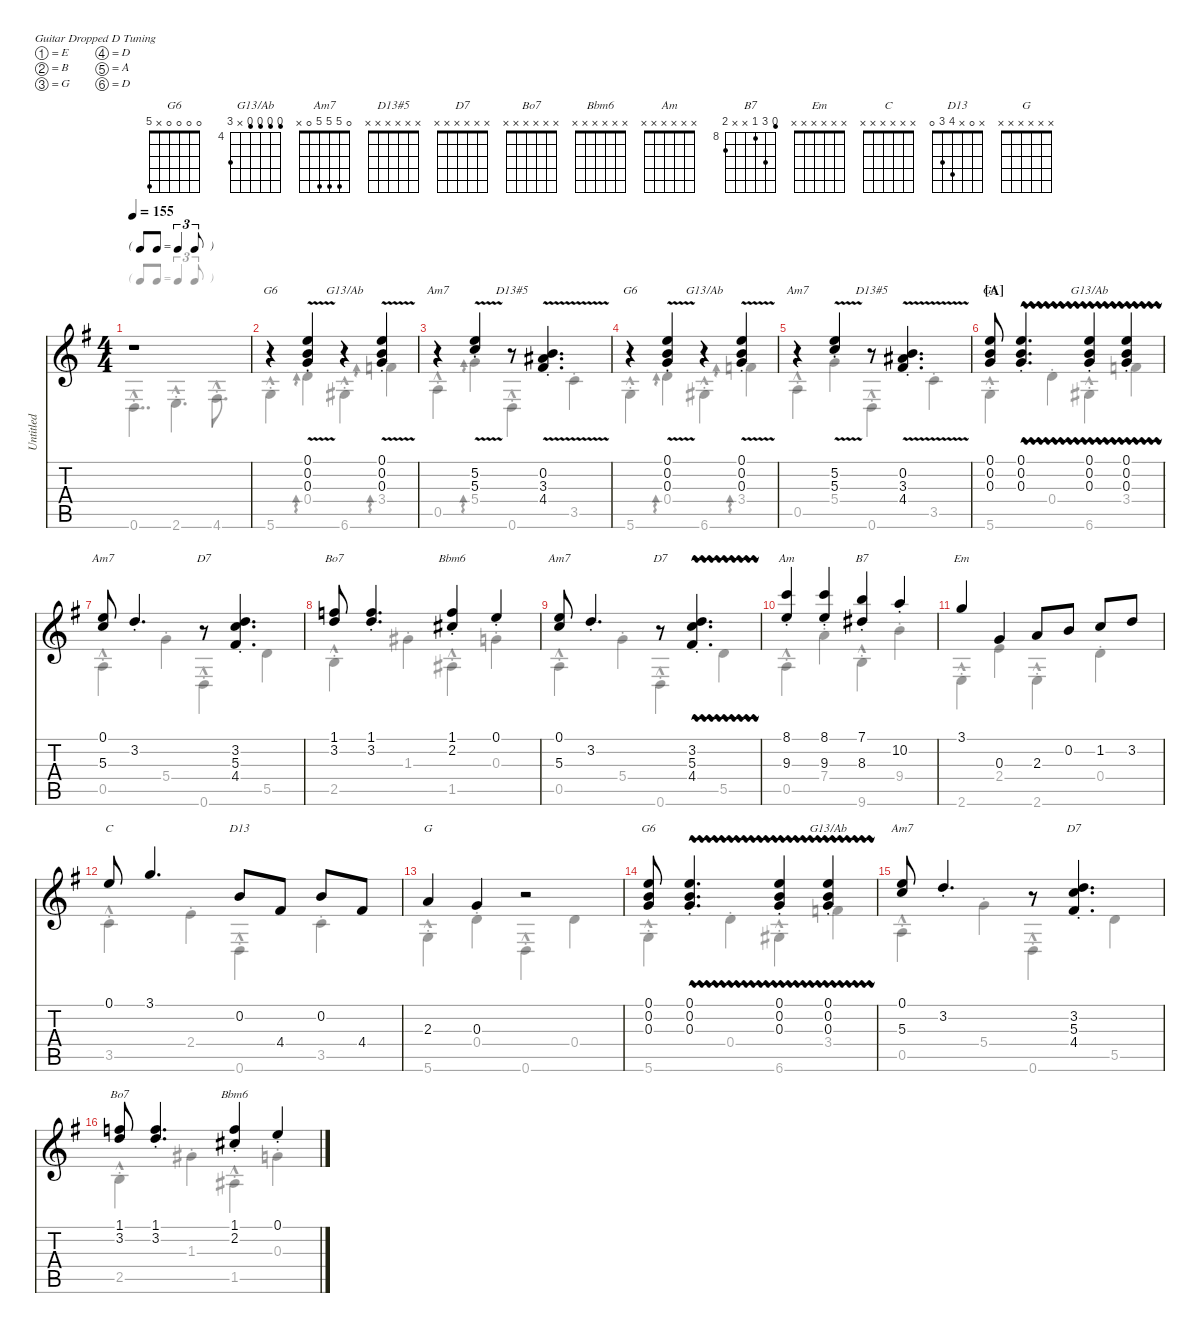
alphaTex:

\defaultSystemsLayout 4
\hideDynamics
\bracketExtendMode nobrackets
\otherSystemsTrackNameOrientation horizontal
\track ("Untitled" "Untitled") {instrument acousticguitarsteel}
\staff {score tabs}
\tuning (E4 B3 G3 D3 A2 D2)
\chord ("G6" 0 0 0 0 x 5)
\chord ("G13/Ab" 3 3 3 3 x 6) {firstfret 4}
\chord ("Am7" 0 5 5 5 0 x)
\chord ("D13#5" x x x x x x)
\chord ("D7" x x x x x x)
\chord ("Bo7" x x x x x x)
\chord ("Bbm6" x x x x x x)
\chord ("Am" x x x x x x)
\chord ("B7" 7 10 8 x x 9) {firstfret 8}
\chord ("Em" x x x x x x)
\chord ("C" x x x x x x)
\chord ("D13" x 0 x 4 3 0)
\chord ("G" x x x x x x)
\voice
\ts (4 4)
\tf triplet8th
\tempo 155
\clef g2
\ks g
r.1{dy mf instrument acousticguitarsteel beam Up} |
r.4{ch "G6" beam Up} (0.1{v st acc forcenatural} 0.2{v st acc forcenatural} 0.3{v st acc forcenatural}).4{beam Up} r.4{ch "G13/Ab" beam Up} (0.1{v st acc forcenatural} 0.2{v st acc forcenatural} 0.3{v st acc forcenatural}).4{beam Up} |
r.4{ch "Am7" beam Up} (5.2{v st acc forcenatural} 5.3{v st acc forcenatural}).4{beam Up} r.8{ch "D13#5" beam Up} (0.2{v st acc forcenatural} 3.3{v st acc #} 4.4{v st acc #}).4{d beam Up} |
r.4{ch "G6" beam Up} (0.1{v st acc forcenatural} 0.2{v st acc forcenatural} 0.3{v st acc forcenatural}).4{beam Up} r.4{ch "G13/Ab" beam Up} (0.1{v st acc forcenatural} 0.2{v st acc forcenatural} 0.3{v st acc forcenatural}).4{beam Up} |
r.4{ch "Am7" beam Up} (5.2{v st acc forcenatural} 5.3{v st acc forcenatural}).4{beam Up} r.8{ch "D13#5" beam Up} (0.2{v st acc forcenatural} 3.3{v st acc #} 4.4{v st acc #}).4{d beam Up} |
\section ("A" "   ")
(0.1{acc forcenatural} 0.2{acc forcenatural} 0.3{acc forcenatural}).8{ch "G6" beam Up} (0.1{vw st acc forcenatural} 0.2{vw st acc forcenatural} 0.3{vw st acc forcenatural}).4{d beam Up} (0.1{vw st acc forcenatural} 0.2{vw st acc forcenatural} 0.3{vw st acc forcenatural}).4{ch "G13/Ab" beam Up} (0.1{vw st acc forcenatural} 0.2{vw st acc forcenatural} 0.3{vw st acc forcenatural}).4{beam Up} |
(0.1{acc forcenatural} 5.3{acc forcenatural}).8{ch "Am7" beam Up} 3.2{st acc forcenatural}.4{d beam Up} r.8{ch "D7" beam Up} (3.2{st acc forcenatural} 5.3{st acc forcenatural} 4.4{st acc #}).4{d beam Up} |
(1.1{acc forcenatural} 3.2{acc forcenatural}).8{ch "Bo7" beam Up} (1.1{st acc forcenatural} 3.2{st acc forcenatural}).4{d beam Up} (1.1{st acc forcenatural} 2.2{st acc #}).4{ch "Bbm6" beam Up} 0.1{st acc forcenatural}.4{beam Up} |
(0.1{acc forcenatural} 5.3{acc forcenatural}).8{ch "Am7" beam Up} 3.2{st acc forcenatural}.4{d beam Up} r.8{ch "D7" beam Up} (3.2{vw st acc forcenatural} 5.3{vw st acc forcenatural} 4.4{vw st acc #}).4{d beam Up} |
(8.1{st acc forcenatural} 9.3{st acc forcenatural}).4{ch "Am" beam Up} (8.1{st acc forcenatural} 9.3{st acc forcenatural}).4{beam Up} (7.1{st acc forcenatural} 8.3{st acc #}).4{ch "B7" beam Up} 10.2{st acc forcenatural}.4{beam Up} |
3.1{acc forcenatural}.4{ch "Em" beam Up} 0.3{acc forcenatural}.4{beam Up} 2.3{acc forcenatural}.8{beam Up} 0.2{acc forcenatural}.8{beam Up} 1.2{acc forcenatural}.8{beam Up} 3.2{acc forcenatural}.8{beam Up} |
0.1{acc forcenatural}.8{ch "C" beam Up} 3.1{acc forcenatural}.4{d beam Up} 0.2{acc forcenatural}.8{ch "D13" beam Up} 4.4{acc #}.8{beam Up} 0.2{acc forcenatural}.8{beam Up} 4.4{acc #}.8{beam Up} |
2.3{acc forcenatural}.4{ch "G" beam Up} 0.3{acc forcenatural}.4{beam Up} r.2{beam Up} |
(0.1{acc forcenatural} 0.2{acc forcenatural} 0.3{acc forcenatural}).8{ch "G6" beam Up} (0.1{vw st acc forcenatural} 0.2{vw st acc forcenatural} 0.3{vw st acc forcenatural}).4{d beam Up} (0.1{vw st acc forcenatural} 0.2{vw st acc forcenatural} 0.3{vw st acc forcenatural}).4{beam Up} (0.1{vw st acc forcenatural} 0.2{vw st acc forcenatural} 0.3{vw st acc forcenatural}).4{ch "G13/Ab" beam Up} |
(0.1{acc forcenatural} 5.3{acc forcenatural}).8{ch "Am7" beam Up} 3.2{st acc forcenatural}.4{d beam Up} r.8{beam Up} (3.2{st acc forcenatural} 5.3{st acc forcenatural} 4.4{st acc #}).4{d ch "D7" beam Up} |
(1.1{acc forcenatural} 3.2{acc forcenatural}).8{ch "Bo7" beam Up} (1.1{st acc forcenatural} 3.2{st acc forcenatural}).4{d beam Up} (1.1{st acc forcenatural} 2.2{st acc #}).4{ch "Bbm6" beam Up} 0.1{st acc forcenatural}.4{beam Up}
\voice
\clef g2
\ottava regular
\simile none
\ks g
0.6{hac st acc forcenatural}.4{dd dy mf beam Down} 2.6{hac st acc forcenatural}.4{d beam Down} 4.6{hac st acc #}.8{d beam Down} |
5.6{hac st acc forcenatural}.4{beam Down} 0.4{st acc forcenatural}.4{ad 0 beam Down} 6.6{hac st acc #}.4{beam Down} 3.4{st acc forcenatural}.4{ad 0 beam Down} |
0.5{hac st acc forcenatural}.4{beam Down} 5.4{st acc forcenatural}.4{ad 0 beam Down} 0.6{hac st acc forcenatural}.4{beam Down} 3.5{st acc forcenatural}.4{beam Down} |
5.6{hac st acc forcenatural}.4{beam Down} 0.4{st acc forcenatural}.4{ad 0 beam Down} 6.6{hac st acc #}.4{beam Down} 3.4{st acc forcenatural}.4{ad 0 beam Down} |
0.5{hac st acc forcenatural}.4{beam Down} 5.4{st acc forcenatural}.4{beam Down} 0.6{hac st acc forcenatural}.4{beam Down} 3.5{st acc forcenatural}.4{beam Down} |
5.6{hac st acc forcenatural}.4{beam Down} 0.4{st acc forcenatural}.4{beam Down} 6.6{hac st acc #}.4{beam Down} 3.4{st acc forcenatural}.4{beam Down} |
0.5{hac st acc forcenatural}.4{beam Down} 5.4{st acc forcenatural}.4{beam Down} 0.6{hac st acc forcenatural}.4{beam Down} 5.5{acc forcenatural}.4{beam Down} |
2.5{hac st acc forcenatural}.4{beam Down} 1.3{st acc #}.4{beam Down} 1.5{hac st acc #}.4{beam Down} 0.3{st acc forcenatural}.4{beam Down} |
0.5{hac st acc forcenatural}.4{beam Down} 5.4{st acc forcenatural}.4{beam Down} 0.6{hac st acc forcenatural}.4{beam Down} 5.5{acc forcenatural}.4{beam Down} |
0.5{hac st acc forcenatural}.4{beam Down} 7.4{st acc forcenatural}.4{beam Down} 9.6{hac st acc forcenatural}.4{beam Down} 9.4{st acc forcenatural}.4{beam Down} |
2.6{hac st acc forcenatural}.4{beam Down} 2.4{st acc forcenatural}.4{beam Down} 2.6{hac st acc forcenatural}.4{beam Down} 0.4{st acc forcenatural}.4{beam Down} |
3.5{hac st acc forcenatural}.4{beam Down} 2.4{st acc forcenatural}.4{beam Down} 0.6{hac st acc forcenatural}.4{beam Down} 3.5{st acc forcenatural}.4{beam Down} |
5.6{hac st acc forcenatural}.4{beam Down} 0.4{st acc forcenatural}.4{beam Down} 0.6{hac st acc forcenatural}.4{beam Down} 0.4{acc forcenatural}.4{beam Down} |
5.6{hac st acc forcenatural}.4{beam Down} 0.4{st acc forcenatural}.4{beam Down} 6.6{hac st acc #}.4{beam Down} 3.4{st acc forcenatural}.4{beam Down} |
0.5{hac st acc forcenatural}.4{beam Down} 5.4{st acc forcenatural}.4{beam Down} 0.6{hac st acc forcenatural}.4{beam Down} 5.5{acc forcenatural}.4{beam Down} |
2.5{hac st acc forcenatural}.4{beam Down} 1.3{st acc #}.4{beam Down} 1.5{hac st acc #}.4{beam Down} 0.3{st acc forcenatural}.4{beam Down}
